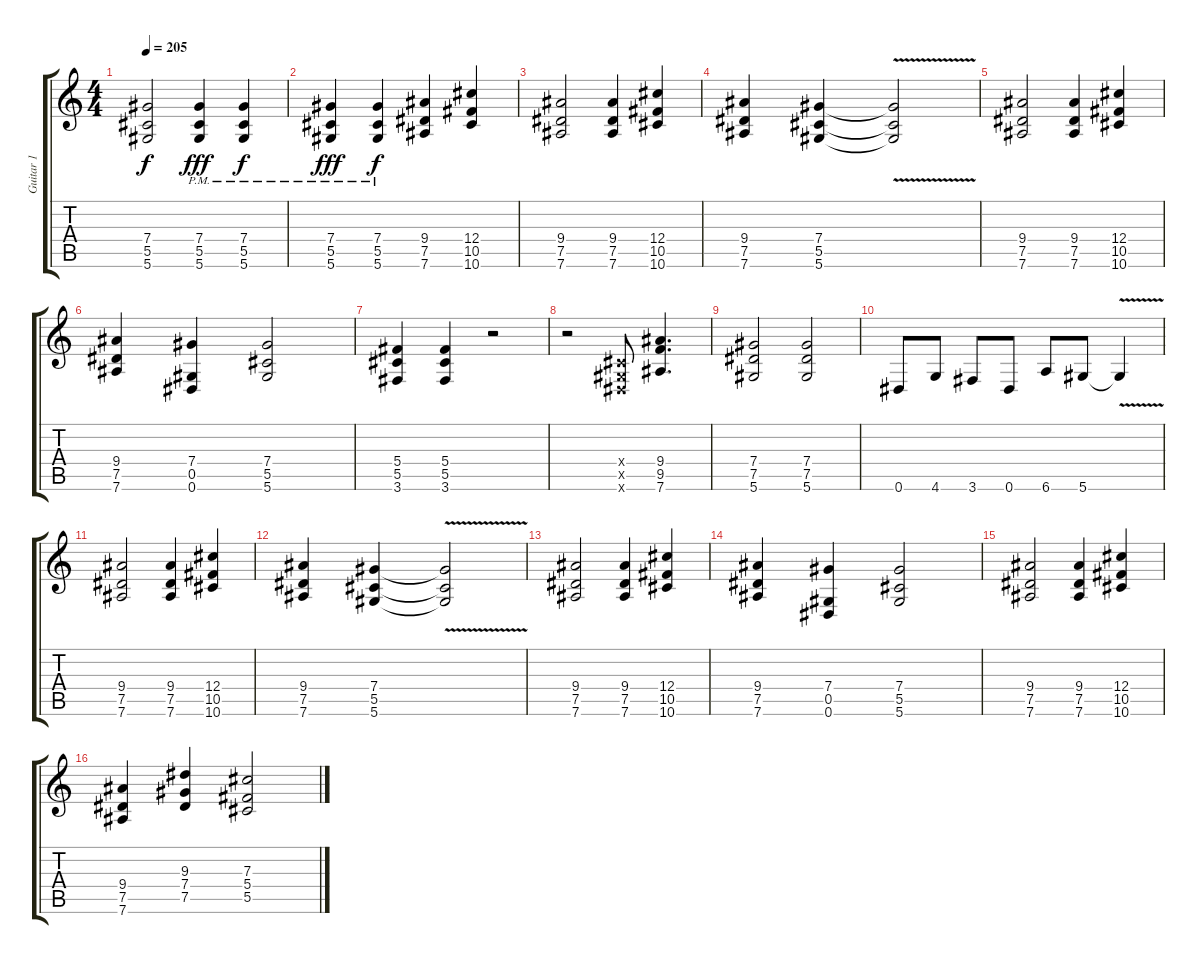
\track ("Guitar 1" "Guitar 1") {instrument overdrivenguitar}
\staff {score tabs}
\tuning (Eb4 Bb3 Gb3 Db3 Ab2 Eb2) {hide}
\ts (4 4)
\tempo 205
\clef g2
\ks c
(7.4 5.5 5.6).2{dy f} (7.4{pm} 5.5{pm} 5.6{pm}).4{dy fff} (7.4{pm} 5.5{pm} 5.6{pm}).4{dy f} |
(7.4{pm} 5.5{pm} 5.6{pm}).4{dy fff} (7.4{pm} 5.5{pm} 5.6{pm}).4{dy f} (9.4 7.5 7.6).4 (12.4 10.5 10.6).4 |
(9.4 7.5 7.6).2 (9.4 7.5 7.6).4 (12.4 10.5 10.6).4 |
(9.4 7.5 7.6).4 (7.4 5.5 5.6).4 (7.4{v t} 5.5{v t} 5.6{v t}).2 |
(9.4 7.5 7.6).2 (9.4 7.5 7.6).4 (12.4 10.5 10.6).4 |
(9.4 7.5 7.6).4 (7.4 0.5 0.6).4 (7.4 5.5 5.6).2 |
(5.4 5.5 3.6).4 (5.4 5.5 3.6).4 r.2 |
r.2 (0.4{x} 0.5{x} 0.6{x}).8 (9.4 9.5 7.6).4{d} |
(7.4 7.5 5.6).2 (7.4 7.5 5.6).2 |
0.6.8 4.6.8 3.6.8 0.6.8 6.6.8 5.6.8 5.6{v t}.4 |
(9.4 7.5 7.6).2 (9.4 7.5 7.6).4 (12.4 10.5 10.6).4 |
(9.4 7.5 7.6).4 (7.4 5.5 5.6).4 (7.4{v t} 5.5{v t} 5.6{v t}).2 |
(9.4 7.5 7.6).2 (9.4 7.5 7.6).4 (12.4 10.5 10.6).4 |
(9.4 7.5 7.6).4 (7.4 0.5 0.6).4 (7.4 5.5 5.6).2 |
(9.4 7.5 7.6).2 (9.4 7.5 7.6).4 (12.4 10.5 10.6).4 |
(9.4 7.5 7.6).4 (9.3 7.4 7.5).4 (7.3 5.4 5.5).2
